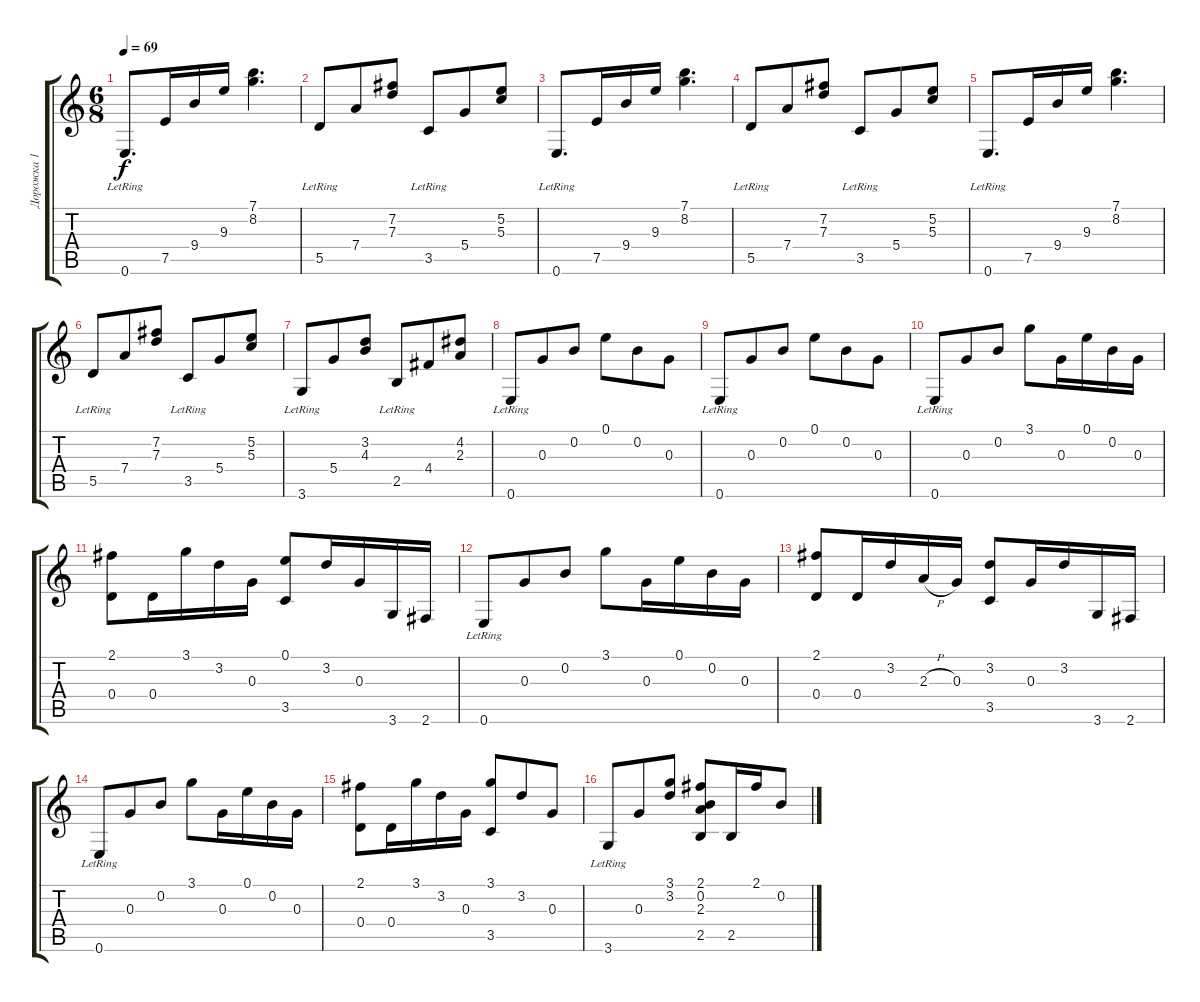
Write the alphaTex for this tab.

\track ("Дорожка 1" "Дорожка 1") {instrument acousticguitarsteel}
\staff {score tabs}
\tuning (E4 B3 G3 D3 A2 E2) {hide}
\ts (6 8)
\tempo 69
\clef g2
\ks c
0.6{lr}.8{d dy f} 7.5.16 9.4.16 9.3.16 (7.1 8.2).4{d} |
5.5{lr}.8 7.4.8 (7.2 7.3).8 3.5{lr}.8 5.4.8 (5.2 5.3).8 |
0.6{lr}.8{d} 7.5.16 9.4.16 9.3.16 (7.1 8.2).4{d} |
5.5{lr}.8 7.4.8 (7.2 7.3).8 3.5{lr}.8 5.4.8 (5.2 5.3).8 |
0.6{lr}.8{d} 7.5.16 9.4.16 9.3.16 (7.1 8.2).4{d} |
5.5{lr}.8 7.4.8 (7.2 7.3).8 3.5{lr}.8 5.4.8 (5.2 5.3).8 |
3.6{lr}.8 5.4.8 (3.2 4.3).8 2.5{lr}.8 4.4.8 (4.2 2.3).8 |
0.6{lr}.8 0.3.8 0.2.8 0.1.8 0.2.8 0.3.8 |
0.6{lr}.8 0.3.8 0.2.8 0.1.8 0.2.8 0.3.8 |
0.6{lr}.8 0.3.8 0.2.8 3.1.8 0.3.16 0.1.16 0.2.16 0.3.16 |
(2.1 0.4).8 0.4.16 3.1.16 3.2.16 0.3.16 (0.1 3.5).8 3.2.16 0.3.16 3.6.16 2.6.16 |
0.6{lr}.8 0.3.8 0.2.8 3.1.8 0.3.16 0.1.16 0.2.16 0.3.16 |
(2.1 0.4).8 0.4.16 3.2.16 2.3{h}.16 0.3.16 (3.2 3.5).8 0.3.16 3.2.16 3.6.16 2.6.16 |
0.6{lr}.8 0.3.8 0.2.8 3.1.8 0.3.16 0.1.16 0.2.16 0.3.16 |
(2.1 0.4).8 0.4.16 3.1.16 3.2.16 0.3.16 (3.1 3.5).8 3.2.8 0.3.8 |
3.6{lr}.8 0.3.8 (3.1 3.2).8 (2.1 0.2 2.3 2.5).8 2.5.16 2.1.16 0.2.8
